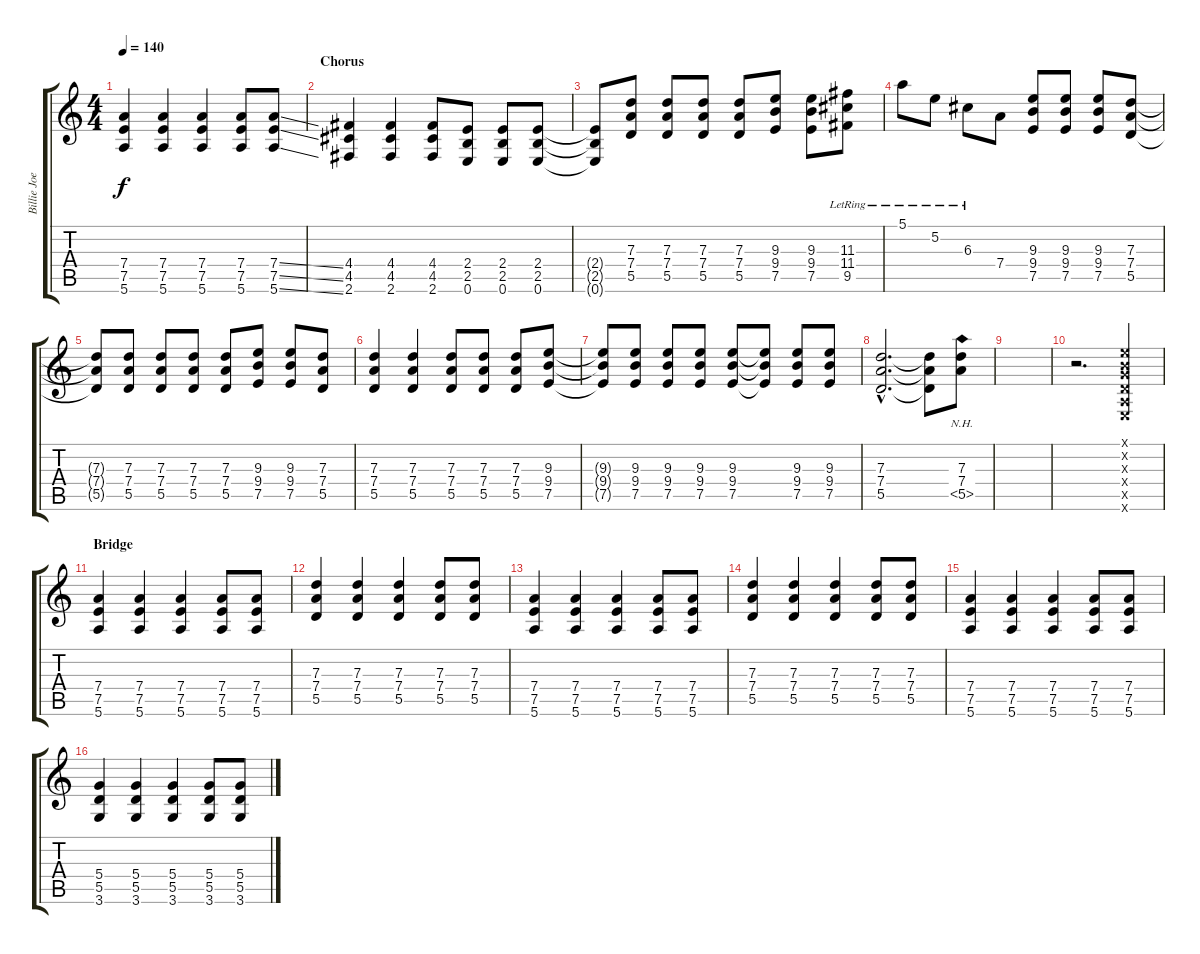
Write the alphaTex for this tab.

\track ("Billie Joe Armstrong (Guitar)" "Billie Joe") {instrument distortionguitar}
\staff {score tabs}
\tuning (E4 B3 G3 D3 A2 E2) {hide}
\ts (4 4)
\tempo 140
\clef g2
\ks c
(7.4 7.5 5.6).4{dy f} (7.4 7.5 5.6).4 (7.4 7.5 5.6).4 (7.4 7.5 5.6).8 (7.4{ss} 7.5{ss} 5.6{ss}).8 |
\section ("" "Chorus")
(4.4 4.5 2.6).4 (4.4 4.5 2.6).4 (4.4 4.5 2.6).8 (2.4 2.5 0.6).8 (2.4 2.5 0.6).8 (2.4 2.5 0.6).8 |
(2.4{t} 2.5{t} 0.6{t}).8 (7.3 7.4 5.5).8 (7.3 7.4 5.5).8 (7.3 7.4 5.5).8 (7.3 7.4 5.5).8 (9.3 9.4 7.5).8 (9.3 9.4 7.5).8 (11.3{lr} 11.4{lr} 9.5{lr}).8 |
5.1{lr}.8 5.2{lr}.8 6.3{lr}.8 7.4.8 (9.3 9.4 7.5).8 (9.3 9.4 7.5).8 (9.3 9.4 7.5).8 (7.3 7.4 5.5).8 |
(7.3{t} 7.4{t} 5.5{t}).8 (7.3 7.4 5.5).8 (7.3 7.4 5.5).8 (7.3 7.4 5.5).8 (7.3 7.4 5.5).8 (9.3 9.4 7.5).8 (9.3 9.4 7.5).8 (7.3 7.4 5.5).8 |
(7.3 7.4 5.5).4 (7.3 7.4 5.5).4 (7.3 7.4 5.5).8 (7.3 7.4 5.5).8 (7.3 7.4 5.5).8 (9.3 9.4 7.5).8 |
(9.3{t} 9.4{t} 7.5{t}).8 (9.3 9.4 7.5).8 (9.3 9.4 7.5).8 (9.3 9.4 7.5).8 (9.3 9.4 7.5).8 (9.3{t} 9.4{t} 7.5{t}).8 (9.3 9.4 7.5).8 (9.3 9.4 7.5).8 |
(7.3{hac} 7.4{hac} 5.5{hac}).2{d} (7.3{t} 7.4{t} 5.5{t}).8 (7.3 7.4 5.5{nh}).8 |
|
r.2{d} (0.1{x} 0.2{x} 0.3{x} 0.4{x} 0.5{x} 0.6{x}).4 |
\section ("" "Bridge")
(7.4 7.5 5.6).4 (7.4 7.5 5.6).4 (7.4 7.5 5.6).4 (7.4 7.5 5.6).8 (7.4 7.5 5.6).8 |
(7.3 7.4 5.5).4 (7.3 7.4 5.5).4 (7.3 7.4 5.5).4 (7.3 7.4 5.5).8 (7.3 7.4 5.5).8 |
(7.4 7.5 5.6).4 (7.4 7.5 5.6).4 (7.4 7.5 5.6).4 (7.4 7.5 5.6).8 (7.4 7.5 5.6).8 |
(7.3 7.4 5.5).4 (7.3 7.4 5.5).4 (7.3 7.4 5.5).4 (7.3 7.4 5.5).8 (7.3 7.4 5.5).8 |
(7.4 7.5 5.6).4 (7.4 7.5 5.6).4 (7.4 7.5 5.6).4 (7.4 7.5 5.6).8 (7.4 7.5 5.6).8 |
(5.4 5.5 3.6).4 (5.4 5.5 3.6).4 (5.4 5.5 3.6).4 (5.4 5.5 3.6).8 (5.4 5.5 3.6).8
